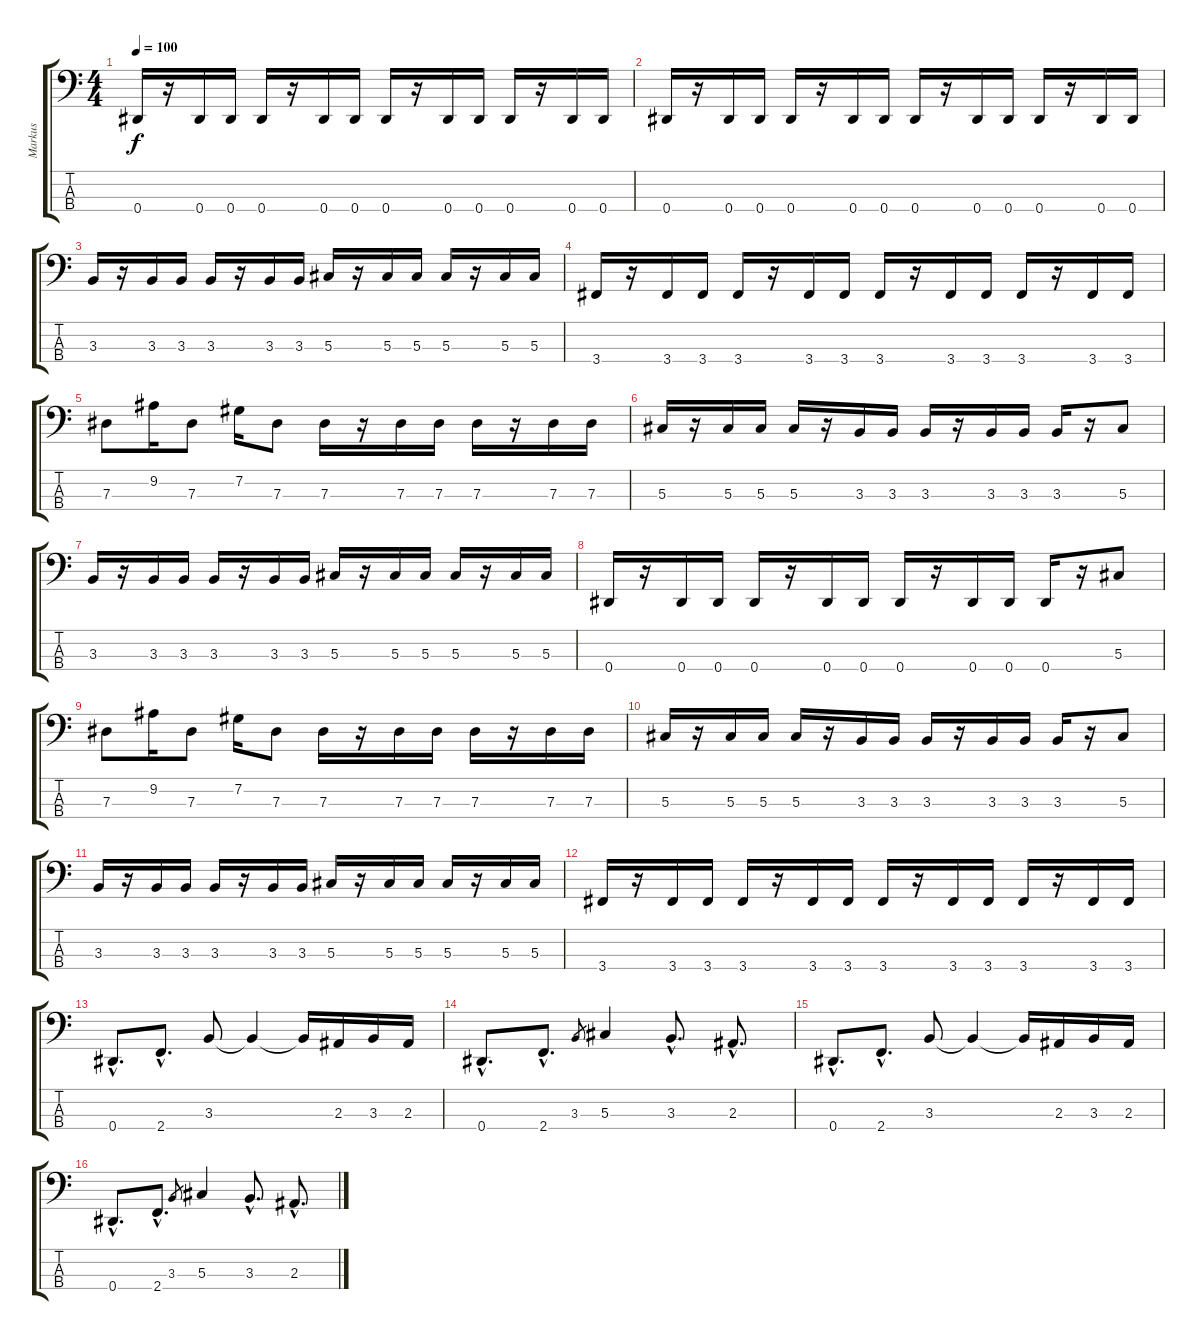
\track ("Markus" "Markus") {instrument electricbassfinger}
\staff {score tabs}
\tuning (Gb2 Db2 Ab1 Eb1) {hide}
\ts (4 4)
\tempo 100
\clef f4
\ks c
0.4.16{dy f} r.16 0.4.16 0.4.16 0.4.16 r.16 0.4.16 0.4.16 0.4.16 r.16 0.4.16 0.4.16 0.4.16 r.16 0.4.16 0.4.16 |
0.4.16 r.16 0.4.16 0.4.16 0.4.16 r.16 0.4.16 0.4.16 0.4.16 r.16 0.4.16 0.4.16 0.4.16 r.16 0.4.16 0.4.16 |
3.3.16 r.16 3.3.16 3.3.16 3.3.16 r.16 3.3.16 3.3.16 5.3.16 r.16 5.3.16 5.3.16 5.3.16 r.16 5.3.16 5.3.16 |
3.4.16 r.16 3.4.16 3.4.16 3.4.16 r.16 3.4.16 3.4.16 3.4.16 r.16 3.4.16 3.4.16 3.4.16 r.16 3.4.16 3.4.16 |
7.3.8 9.2.16 7.3.8 7.2.16 7.3.8 7.3.16 r.16 7.3.16 7.3.16 7.3.16 r.16 7.3.16 7.3.16 |
5.3.16 r.16 5.3.16 5.3.16 5.3.16 r.16 3.3.16 3.3.16 3.3.16 r.16 3.3.16 3.3.16 3.3.16 r.16 5.3.8 |
3.3.16 r.16 3.3.16 3.3.16 3.3.16 r.16 3.3.16 3.3.16 5.3.16 r.16 5.3.16 5.3.16 5.3.16 r.16 5.3.16 5.3.16 |
0.4.16 r.16 0.4.16 0.4.16 0.4.16 r.16 0.4.16 0.4.16 0.4.16 r.16 0.4.16 0.4.16 0.4.16 r.16 5.3.8 |
7.3.8 9.2.16 7.3.8 7.2.16 7.3.8 7.3.16 r.16 7.3.16 7.3.16 7.3.16 r.16 7.3.16 7.3.16 |
5.3.16 r.16 5.3.16 5.3.16 5.3.16 r.16 3.3.16 3.3.16 3.3.16 r.16 3.3.16 3.3.16 3.3.16 r.16 5.3.8 |
3.3.16 r.16 3.3.16 3.3.16 3.3.16 r.16 3.3.16 3.3.16 5.3.16 r.16 5.3.16 5.3.16 5.3.16 r.16 5.3.16 5.3.16 |
3.4.16 r.16 3.4.16 3.4.16 3.4.16 r.16 3.4.16 3.4.16 3.4.16 r.16 3.4.16 3.4.16 3.4.16 r.16 3.4.16 3.4.16 |
0.4{hac}.8{d} 2.4{hac}.8{d} 3.3.8 3.3{t}.4 3.3{t}.16 2.3.16 3.3.16 2.3.16 |
0.4{hac}.8{d} 2.4{hac}.8{d} 3.3.8{gr} 5.3.4 3.3{hac}.8{d} 2.3{hac}.8{d} |
0.4{hac}.8{d} 2.4{hac}.8{d} 3.3.8 3.3{t}.4 3.3{t}.16 2.3.16 3.3.16 2.3.16 |
0.4{hac}.8{d} 2.4{hac}.8{d} 3.3.8{gr} 5.3.4 3.3{hac}.8{d} 2.3{hac}.8{d}
